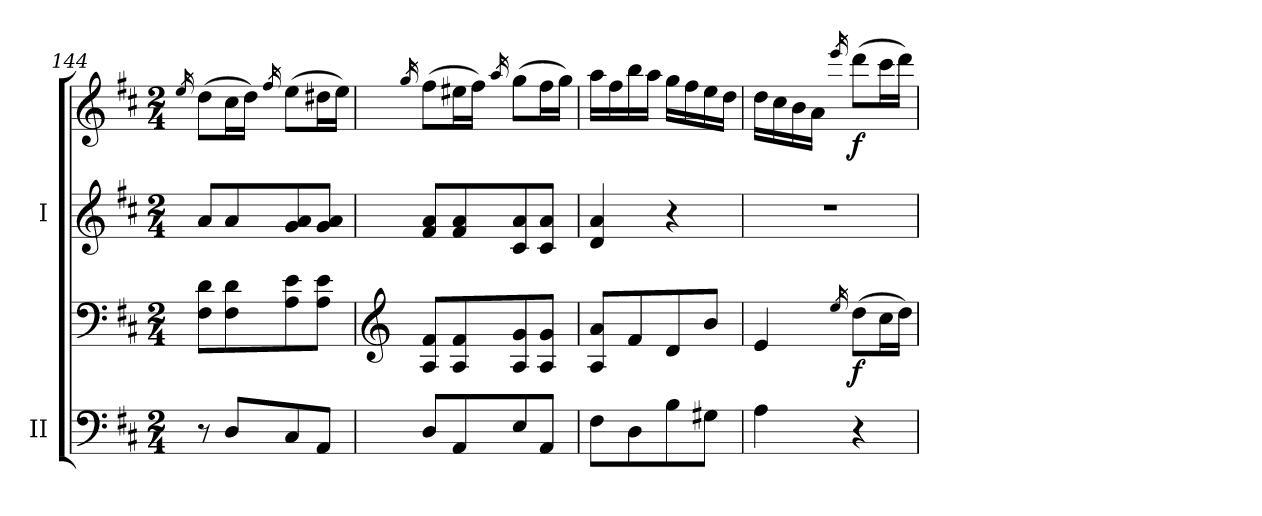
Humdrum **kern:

**kern	**kern	**dynam	**kern	**kern	**dynam
*part2	*part2	*part2	*part1	*part1	*part1
*staff4	*staff3	*staff3/4	*staff2	*staff1	*staff1/2
*I"II	*	*	*I"I	*	*
*I'II	*	*	*I'I	*	*
*clefF4	*clefF4	*	*clefG2	*clefG2	*
*k[f#c#]	*k[f#c#]	*	*k[f#c#]	*k[f#c#]	*
*M2/4	*M2/4	*	*M2/4	*M2/4	*
=144	=144	=144	=144	=144	=144
.	.	.	.	16qee/	.
8r	8F#\ 8d\L	.	8a/L	(>8dd\L	.
8D/L	8F#\ 8d\	.	8a/	16cc#\L	.
.	.	.	.	16dd\JJ)	.
.	.	.	.	16qff#/	.
8C#/	8A\ 8e\	.	8g/ 8a/	(>8ee\L	.
8AA/J	8A\ 8e\J	.	8g/ 8a/J	16dd#X\L	.
.	.	.	.	16ee\JJ)	.
!!LO:LB:g=z
=145	=145	=145	=145	=145	=145
*	*clefG2	*	*	*	*
.	.	.	.	16qgg/	.
8D/L	8A/ 8f#/L	.	8f#/ 8a/L	(>8ff#\L	.
8AA/	8A/ 8f#/	.	8f#/ 8a/	16ee#X\L	.
.	.	.	.	16ff#\JJ)	.
.	.	.	.	16qaa/	.
8E/	8A/ 8g/	.	8c#/ 8a/	(>8gg\L	.
8AA/J	8A/ 8g/J	.	8c#/ 8a/J	16ff#\L	.
.	.	.	.	16gg\JJ)	.
=146	=146	=146	=146	=146	=146
8F#\L	8A/ 8a/L	.	4d/ 4a/	16aa\LL	.
.	.	.	.	16ff#\	.
8D\	8f#/	.	.	16bb\	.
.	.	.	.	16aa\JJ	.
8B\	8d/	.	4r	16gg\LL	.
.	.	.	.	16ff#\	.
8G#X\J	8b/J	.	.	16ee\	.
.	.	.	.	16dd\JJ	.
=147	=147	=147	=147	=147	=147
4A\	4e/	.	2r	16dd\LL	.
.	.	.	.	16cc#\	.
.	.	.	.	16b\	.
.	.	.	.	16a\JJ	.
.	16qee/	.	.	16qeee/	.
!	!	!LO:DY:b	!	!	!LO:DY:b
4r	(>8dd\L	f	.	(>8ddd\L	f
.	16cc#\L	.	.	16ccc#\L	.
.	16dd\JJ)	.	.	16ddd\JJ)	.
=	=	=	=	=	=
*-	*-	*-	*-	*-	*-
